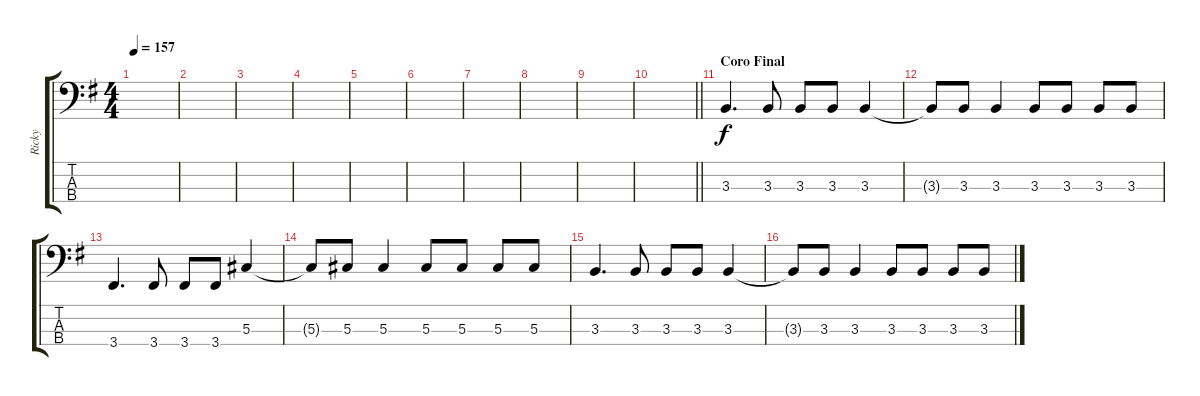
\track ("Ricky" "Ricky") {instrument acousticbass}
\staff {score tabs}
\tuning (Gb2 Db2 Ab1 Eb1) {hide}
\ts (4 4)
\tempo 157
\clef f4
\ks g
|
|
|
|
|
|
|
|
|
\barLineRight lightlight
|
\section ("" "Coro Final")
3.3.4{d} 3.3.8 3.3.8 3.3.8 3.3.4 |
3.3{t}.8 3.3.8 3.3.4 3.3.8 3.3.8 3.3.8 3.3.8 |
3.4.4{d} 3.4.8 3.4.8 3.4.8 5.3.4 |
5.3{t}.8 5.3.8 5.3.4 5.3.8 5.3.8 5.3.8 5.3.8 |
3.3.4{d} 3.3.8 3.3.8 3.3.8 3.3.4 |
3.3{t}.8 3.3.8 3.3.4 3.3.8 3.3.8 3.3.8 3.3.8
